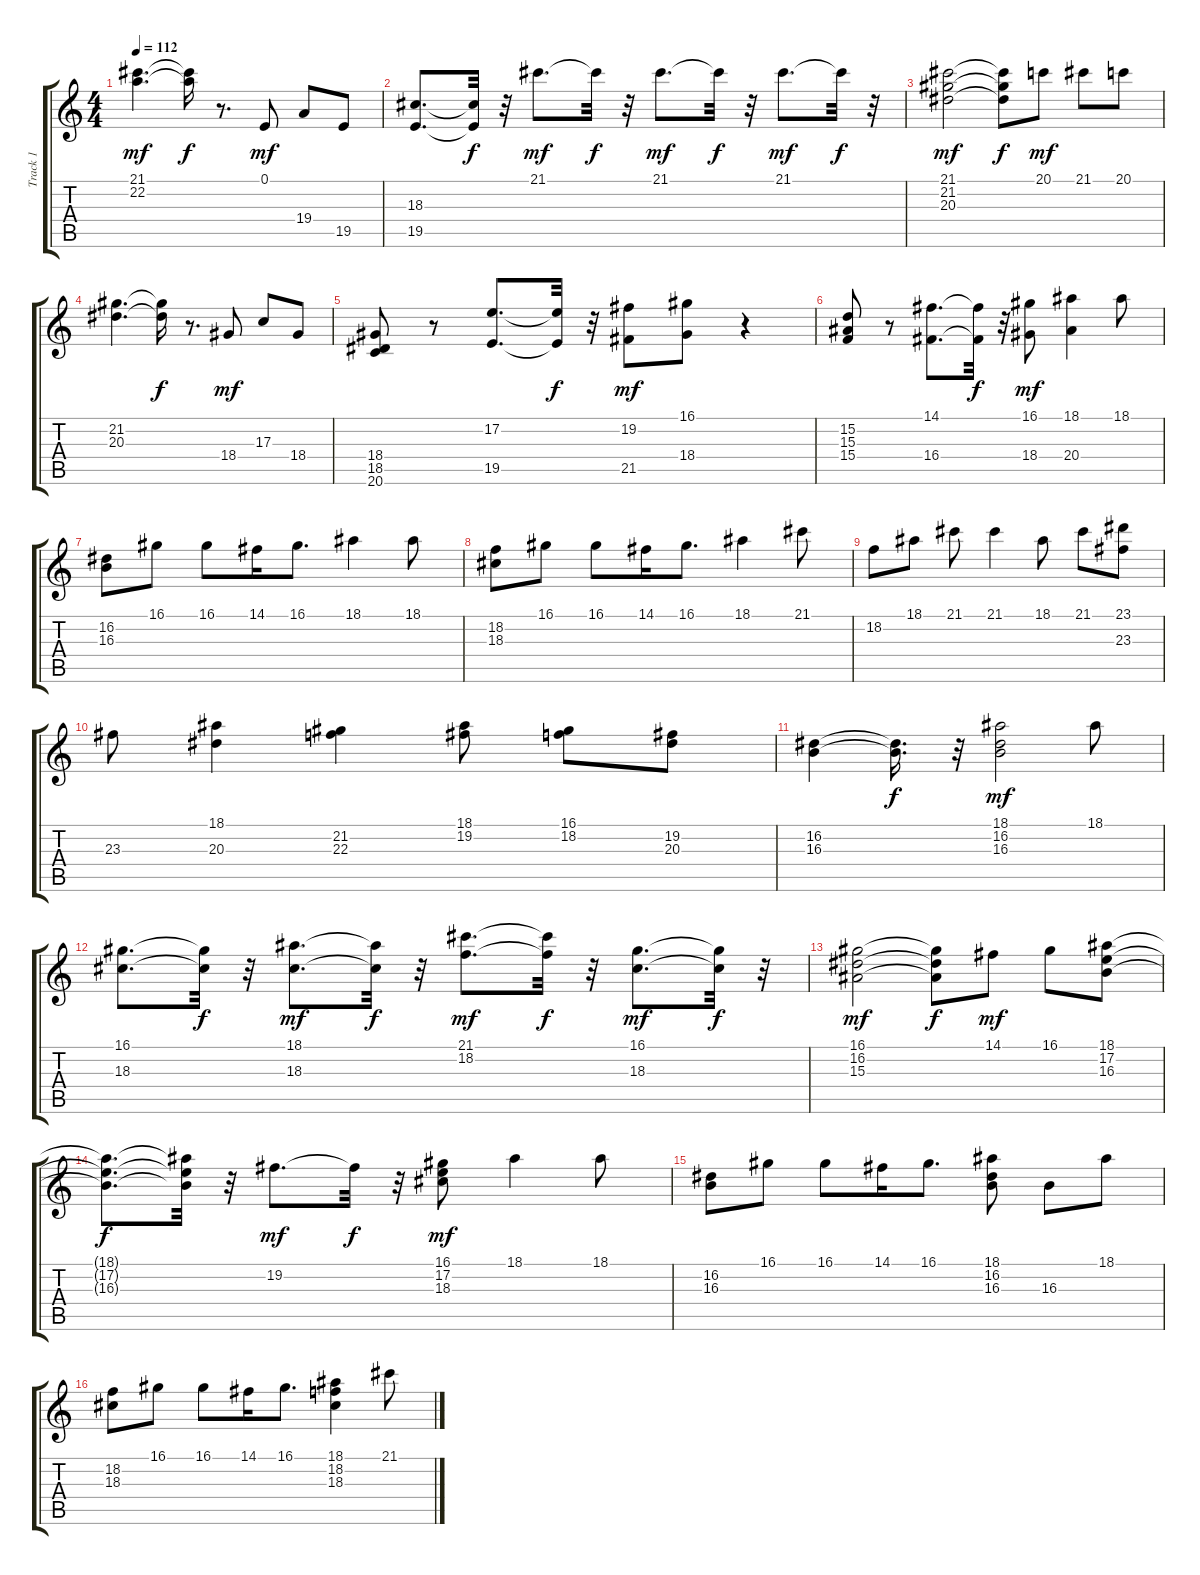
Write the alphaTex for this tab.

\track ("Track 1" "Track 1") {instrument acousticgrandpiano}
\staff {score tabs}
\tuning (E4 B3 G3 D3 A2 E2) {hide}
\ts (4 4)
\tempo 112
\clef g2
\ks c
(21.1 22.2).4{d dy mf} (21.1{t} 22.2{t}).16{dy f} r.8{d} 0.1.8{dy mf} 19.4.8 19.5.8 |
(18.3 19.5).8{d} (18.3{t} 19.5{t}).32{dy f} r.32 21.1.8{d dy mf} 21.1{t}.32{dy f} r.32 21.1.8{d dy mf} 21.1{t}.32{dy f} r.32 21.1.8{d dy mf} 21.1{t}.32{dy f} r.32 |
(21.1 21.2 20.3).2{dy mf} (21.1{t} 21.2{t} 20.3{t}).8{dy f} 20.1.8{dy mf} 21.1.8 20.1.8 |
(21.2 20.3).4{d} (21.2{t} 20.3{t}).16{dy f} r.8{d} 18.4.8{dy mf} 17.3.8 18.4.8 |
(18.4 18.5 20.6).8 r.8 (17.2 19.5).8{d} (17.2{t} 19.5{t}).32{dy f} r.32 (19.2 21.5).8{dy mf} (16.1 18.4).8 r.4 |
(15.2 15.3 15.4).8 r.8 (14.1 16.4).8{d} (14.1{t} 16.4{t}).32{dy f} r.32 (16.1 18.4).8{dy mf} (18.1 20.4).4 18.1.8 |
(16.2 16.3).8 16.1.8 16.1.8 14.1.16 16.1.8{d} 18.1.4 18.1.8 |
(18.2 18.3).8 16.1.8 16.1.8 14.1.16 16.1.8{d} 18.1.4 21.1.8 |
18.2.8 18.1.8 21.1.8 21.1.4 18.1.8 21.1.8 (23.1 23.3).8 |
23.3.8 (18.1 20.3).4 (21.2 22.3).4 (18.1 19.2).8 (16.1 18.2).8 (19.2 20.3).8 |
(16.2 16.3).4 (16.2{t} 16.3{t}).16{d dy f} r.32 (18.1 16.2 16.3).2{dy mf} 18.1.8 |
(16.1 18.3).8{d} (16.1{t} 18.3{t}).32{dy f} r.32 (18.1 18.3).8{d dy mf} (18.1{t} 18.3{t}).32{dy f} r.32 (21.1 18.2).8{d dy mf} (21.1{t} 18.2{t}).32{dy f} r.32 (16.1 18.3).8{d dy mf} (16.1{t} 18.3{t}).32{dy f} r.32 |
(16.1 16.2 15.3).2{dy mf} (16.1{t} 16.2{t} 15.3{t}).8{dy f} 14.1.8{dy mf} 16.1.8 (18.1 17.2 16.3).8 |
(18.1{t} 17.2{t} 16.3{t}).8{d dy f} (18.1{t} 17.2{t} 16.3{t}).32 r.32 19.2.8{d dy mf} 19.2{t}.32{dy f} r.32 (16.1 17.2 18.3).8{dy mf} 18.1.4 18.1.8 |
(16.2 16.3).8 16.1.8 16.1.8 14.1.16 16.1.8{d} (18.1 16.2 16.3).8 16.3.8 18.1.8 |
(18.2 18.3).8 16.1.8 16.1.8 14.1.16 16.1.8{d} (18.1 18.2 18.3).4 21.1.8
